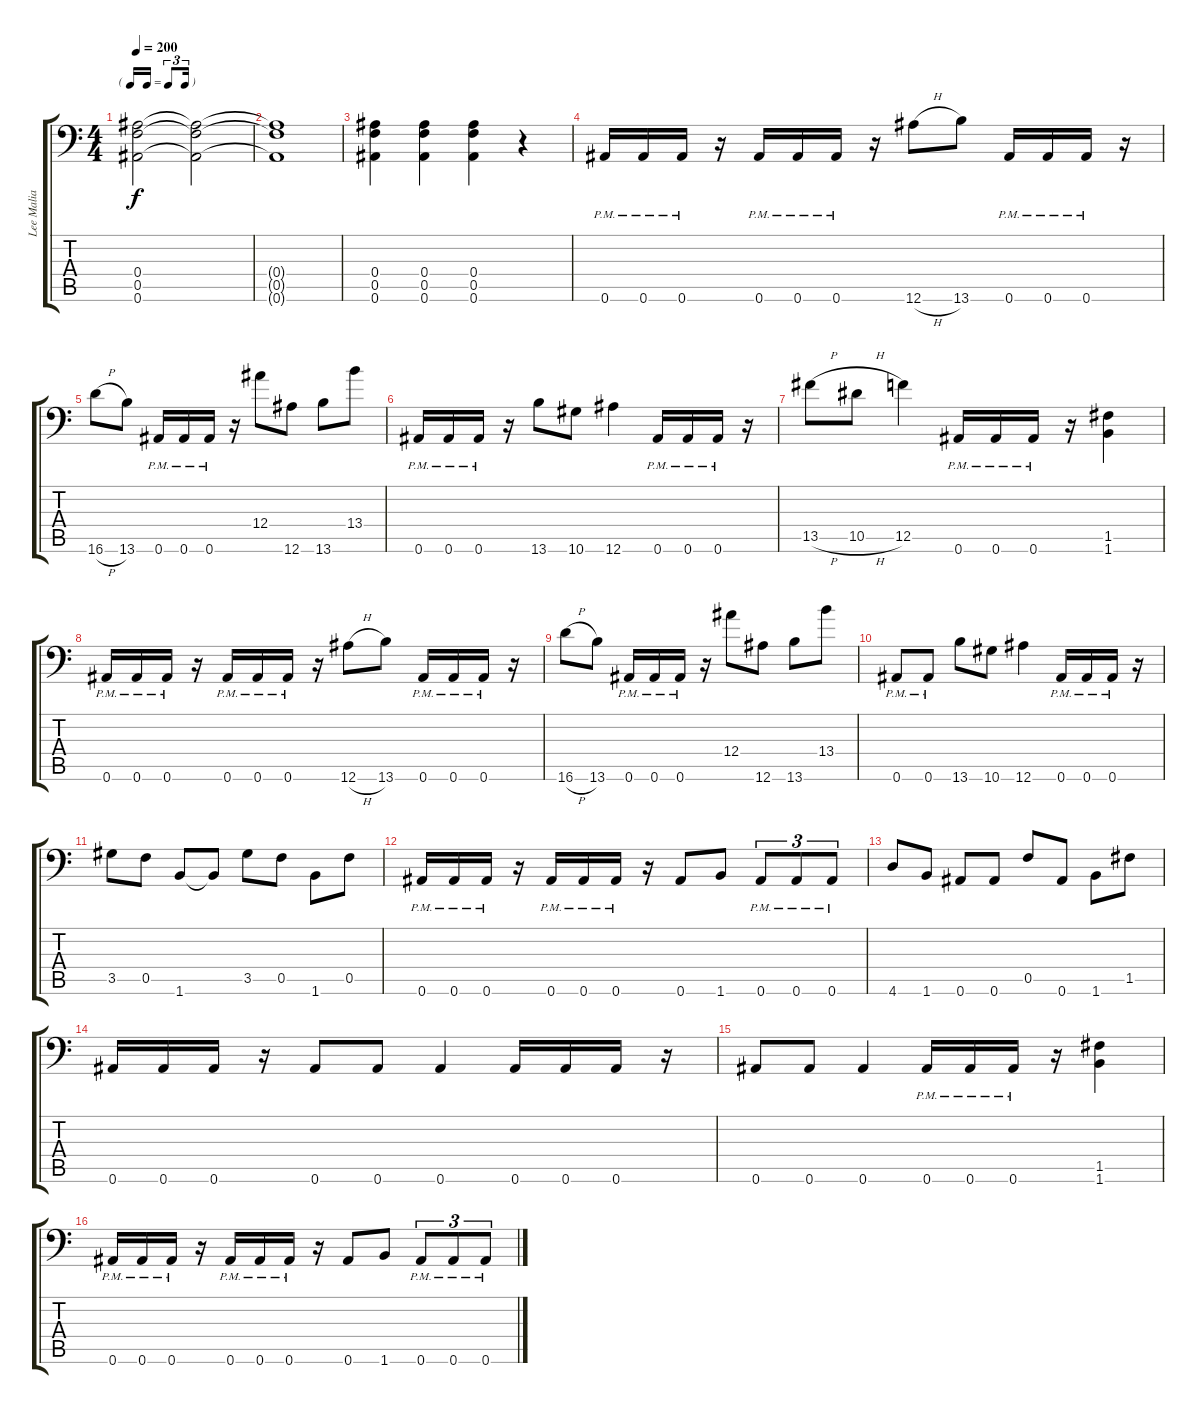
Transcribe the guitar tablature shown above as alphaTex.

\track ("Lee Malia" "Lee Malia") {solo instrument distortionguitar}
\staff {score tabs}
\tuning (C4 G3 Eb3 Bb2 F2 Bb1) {hide}
\ts (4 4)
\tf triplet16th
\tempo 200
\clef f4
\ks c
(0.4{t} 0.5{t} 0.6{t}).2{dy f} (0.4{t} 0.5{t} 0.6{t}).2 |
(0.4{t} 0.5{t} 0.6{t}).1 |
(0.4 0.5 0.6).4 (0.4 0.5 0.6).4 (0.4 0.5 0.6).4 r.4 |
0.6{pm}.16 0.6{pm}.16 0.6{pm}.16 r.16 0.6{pm}.16 0.6{pm}.16 0.6{pm}.16 r.16 12.6{h}.8 13.6.8 0.6{pm}.16 0.6{pm}.16 0.6{pm}.16 r.16 |
16.6{h}.8 13.6.8 0.6{pm}.16 0.6{pm}.16 0.6{pm}.16 r.16 12.4.8 12.6.8 13.6.8 13.4.8 |
0.6{pm}.16 0.6{pm}.16 0.6{pm}.16 r.16 13.6.8 10.6.8 12.6.4 0.6{pm}.16 0.6{pm}.16 0.6{pm}.16 r.16 |
13.5{h}.8 10.5{h}.8 12.5.4 0.6{pm}.16 0.6{pm}.16 0.6{pm}.16 r.16 (1.5 1.6).4 |
0.6{pm}.16 0.6{pm}.16 0.6{pm}.16 r.16 0.6{pm}.16 0.6{pm}.16 0.6{pm}.16 r.16 12.6{h}.8 13.6.8 0.6{pm}.16 0.6{pm}.16 0.6{pm}.16 r.16 |
16.6{h}.8 13.6.8 0.6{pm}.16 0.6{pm}.16 0.6{pm}.16 r.16 12.4.8 12.6.8 13.6.8 13.4.8 |
0.6{pm}.8 0.6{pm}.8 13.6.8 10.6.8 12.6.4 0.6{pm}.16 0.6{pm}.16 0.6{pm}.16 r.16 |
3.5.8 0.5.8 1.6.8 1.6{t}.8 3.5.8 0.5.8 1.6.8 0.5.8 |
0.6{pm}.16 0.6{pm}.16 0.6{pm}.16 r.16 0.6{pm}.16 0.6{pm}.16 0.6{pm}.16 r.16 0.6.8 1.6.8 0.6{pm}.8{tu (3 2)} 0.6{pm}.8{tu (3 2)} 0.6{pm}.8{tu (3 2)} |
4.6.8 1.6.8 0.6.8 0.6.8 0.5.8 0.6.8 1.6.8 1.5.8 |
0.6.16 0.6.16 0.6.16 r.16 0.6.8 0.6.8 0.6.4 0.6.16 0.6.16 0.6.16 r.16 |
0.6.8 0.6.8 0.6.4 0.6{pm}.16 0.6{pm}.16 0.6{pm}.16 r.16 (1.5 1.6).4 |
0.6{pm}.16 0.6{pm}.16 0.6{pm}.16 r.16 0.6{pm}.16 0.6{pm}.16 0.6{pm}.16 r.16 0.6.8 1.6.8 0.6{pm}.8{tu (3 2)} 0.6{pm}.8{tu (3 2)} 0.6{pm}.8{tu (3 2)}
